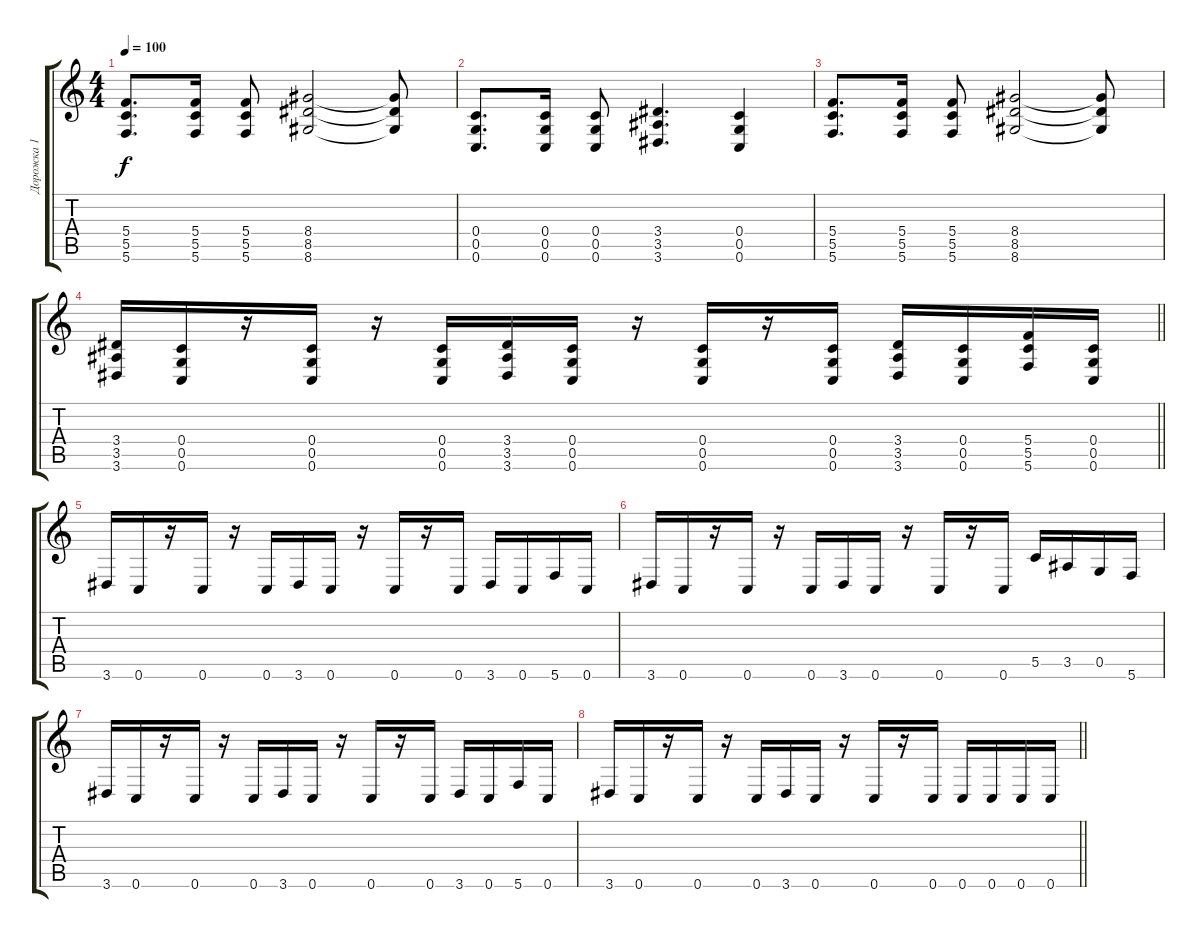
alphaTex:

\track ("Дорожка 1" "Дорожка 1") {instrument overdrivenguitar}
\staff {score tabs}
\tuning (D4 A3 F3 C3 G2 C2) {hide}
\ts (4 4)
\tempo 100
\clef g2
\ks c
(5.4 5.5 5.6).8{d dy f} (5.4 5.5 5.6).16 (5.4 5.5 5.6).8 (8.4 8.5 8.6).2 (8.4{t} 8.5{t} 8.6{t}).8 |
(0.4 0.5 0.6).8{d} (0.4 0.5 0.6).16 (0.4 0.5 0.6).8 (3.4 3.5 3.6).4{d} (0.4 0.5 0.6).4 |
(5.4 5.5 5.6).8{d} (5.4 5.5 5.6).16 (5.4 5.5 5.6).8 (8.4 8.5 8.6).2 (8.4{t} 8.5{t} 8.6{t}).8 |
\barLineRight lightlight
(3.4 3.5 3.6).16 (0.4 0.5 0.6).16 r.16 (0.4 0.5 0.6).16 r.16 (0.4 0.5 0.6).16 (3.4 3.5 3.6).16 (0.4 0.5 0.6).16 r.16 (0.4 0.5 0.6).16 r.16 (0.4 0.5 0.6).16 (3.4 3.5 3.6).16 (0.4 0.5 0.6).16 (5.4 5.5 5.6).16 (0.4 0.5 0.6).16 |
3.6.16 0.6.16 r.16 0.6.16 r.16 0.6.16 3.6.16 0.6.16 r.16 0.6.16 r.16 0.6.16 3.6.16 0.6.16 5.6.16 0.6.16 |
3.6.16 0.6.16 r.16 0.6.16 r.16 0.6.16 3.6.16 0.6.16 r.16 0.6.16 r.16 0.6.16 5.5.16 3.5.16 0.5.16 5.6.16 |
3.6.16 0.6.16 r.16 0.6.16 r.16 0.6.16 3.6.16 0.6.16 r.16 0.6.16 r.16 0.6.16 3.6.16 0.6.16 5.6.16 0.6.16 |
\barLineRight lightlight
3.6.16 0.6.16 r.16 0.6.16 r.16 0.6.16 3.6.16 0.6.16 r.16 0.6.16 r.16 0.6.16 0.6.16 0.6.16 0.6.16 0.6.16
